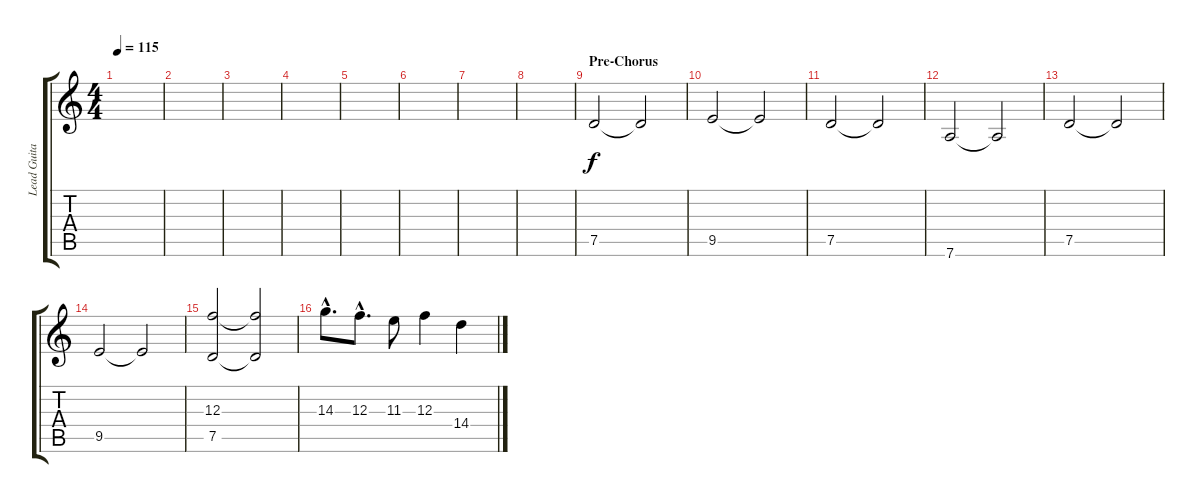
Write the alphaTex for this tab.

\track ("Lead Guitar" "Lead Guita") {instrument distortionguitar}
\staff {score tabs}
\tuning (D4 A3 F3 C3 G2 D2) {hide}
\ts (4 4)
\tempo 115
\clef g2
\ks c
|
|
|
|
|
|
|
|
\section ("" "Pre-Chorus")
7.5.2 7.5{t}.2 |
9.5.2 9.5{t}.2 |
7.5.2 7.5{t}.2 |
7.6.2 7.6{t}.2 |
7.5.2 7.5{t}.2 |
9.5.2 9.5{t}.2 |
(12.3 7.5).2 (12.3{t} 7.5{t}).2 |
14.3{hac}.8{d} 12.3{hac}.8{d} 11.3.8 12.3.4 14.4.4
